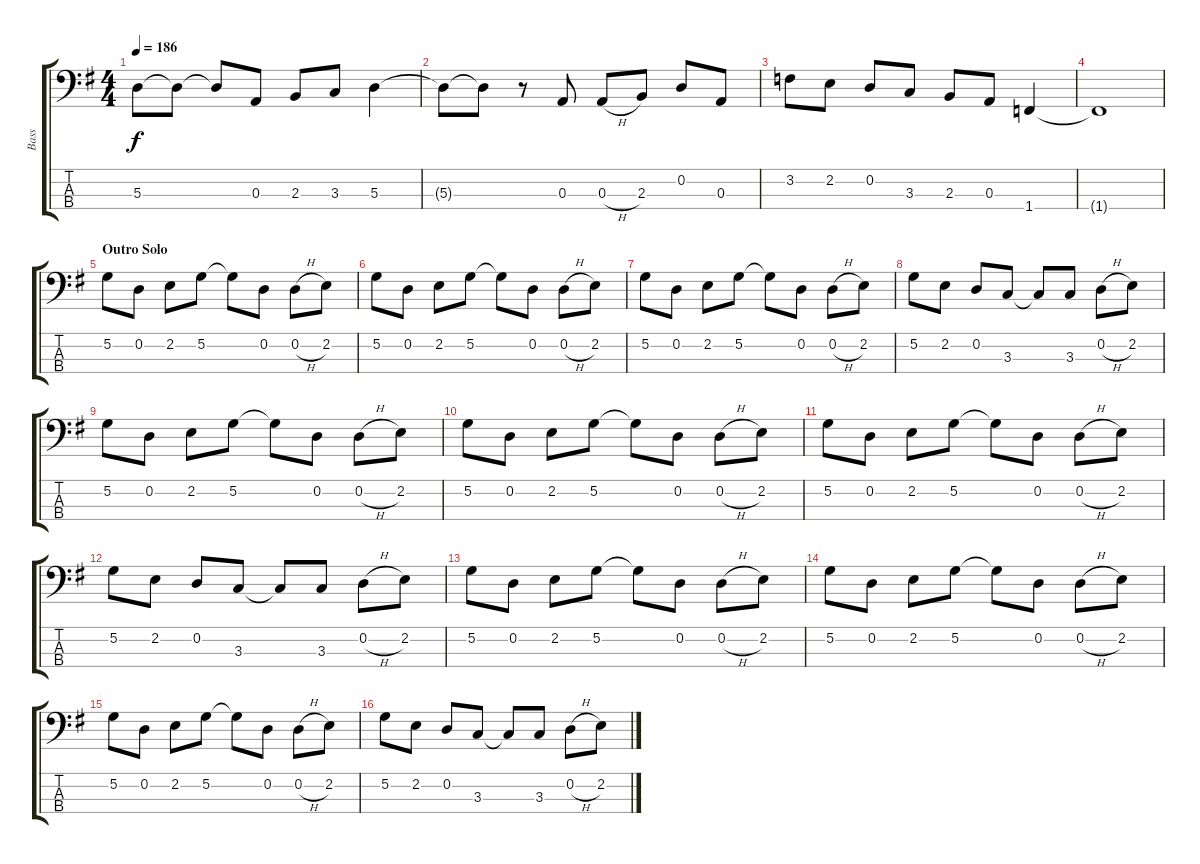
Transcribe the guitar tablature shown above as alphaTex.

\track ("Bass" "Bass") {instrument electricbassfinger}
\staff {score tabs}
\tuning (G2 D2 A1 E1) {hide}
\ts (4 4)
\tempo 186
\clef f4
\ks g
5.3.8{dy f} 5.3{t}.8 5.3{t}.8 0.3.8 2.3.8 3.3.8 5.3.4 |
5.3{t}.8 5.3{t}.8 r.8 0.3.8 0.3{h}.8 2.3.8 0.2.8 0.3.8 |
3.2.8 2.2.8 0.2.8 3.3.8 2.3.8 0.3.8 1.4.4 |
1.4{t}.1 |
\section ("" "Outro Solo")
5.2.8 0.2.8 2.2.8 5.2.8 5.2{t}.8 0.2.8 0.2{h}.8 2.2.8 |
5.2.8 0.2.8 2.2.8 5.2.8 5.2{t}.8 0.2.8 0.2{h}.8 2.2.8 |
5.2.8 0.2.8 2.2.8 5.2.8 5.2{t}.8 0.2.8 0.2{h}.8 2.2.8 |
5.2.8 2.2.8 0.2.8 3.3.8 3.3{t}.8 3.3.8 0.2{h}.8 2.2.8 |
5.2.8 0.2.8 2.2.8 5.2.8 5.2{t}.8 0.2.8 0.2{h}.8 2.2.8 |
5.2.8 0.2.8 2.2.8 5.2.8 5.2{t}.8 0.2.8 0.2{h}.8 2.2.8 |
5.2.8 0.2.8 2.2.8 5.2.8 5.2{t}.8 0.2.8 0.2{h}.8 2.2.8 |
5.2.8 2.2.8 0.2.8 3.3.8 3.3{t}.8 3.3.8 0.2{h}.8 2.2.8 |
5.2.8 0.2.8 2.2.8 5.2.8 5.2{t}.8 0.2.8 0.2{h}.8 2.2.8 |
5.2.8 0.2.8 2.2.8 5.2.8 5.2{t}.8 0.2.8 0.2{h}.8 2.2.8 |
5.2.8 0.2.8 2.2.8 5.2.8 5.2{t}.8 0.2.8 0.2{h}.8 2.2.8 |
5.2.8 2.2.8 0.2.8 3.3.8 3.3{t}.8 3.3.8 0.2{h}.8 2.2.8
